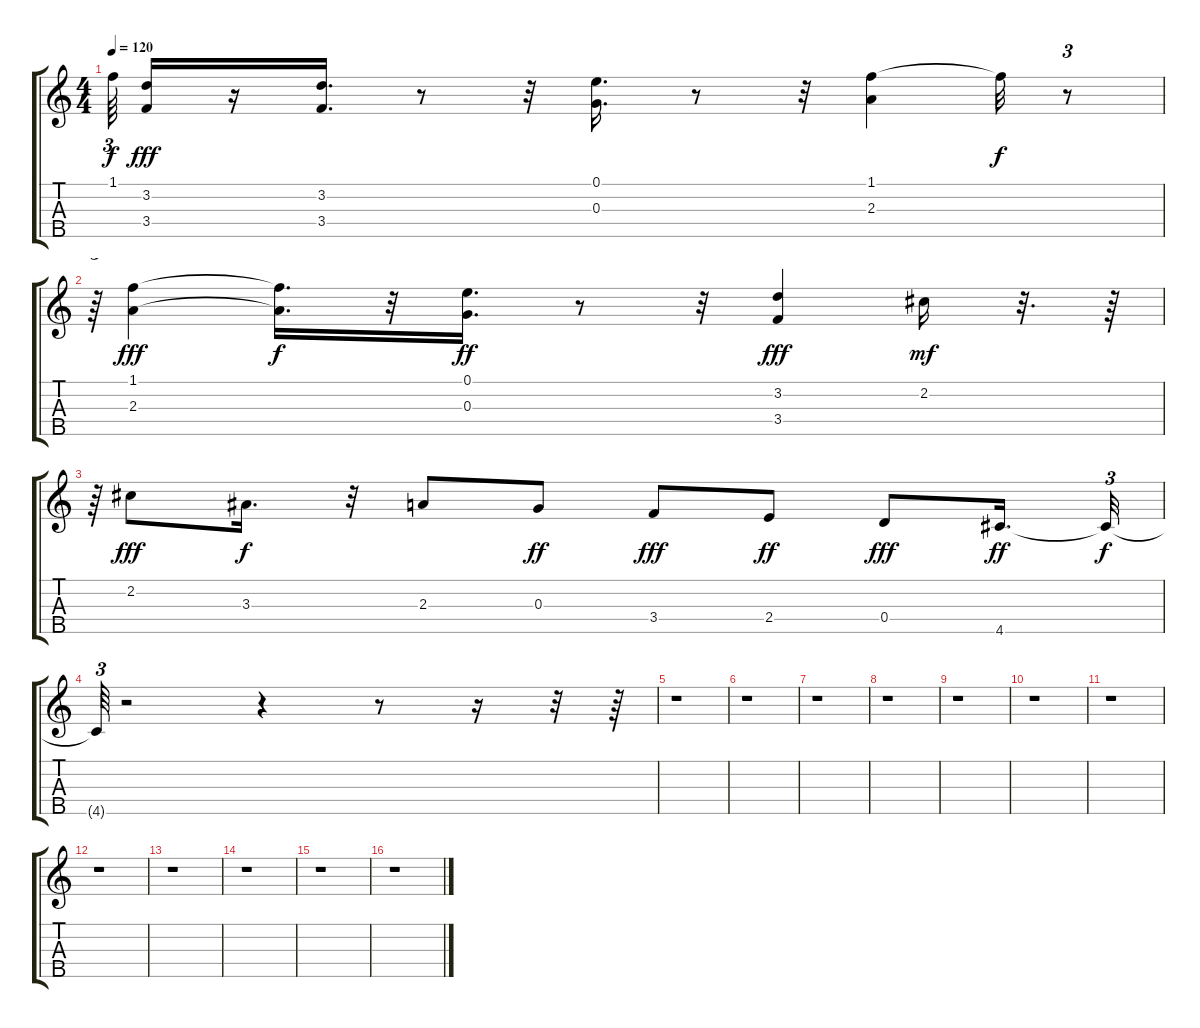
\track "" {instrument acousticguitarsteel}
\staff {score tabs}
\tuning (E4 B3 G3 D3 A2) {hide}
\ts (4 4)
\tempo 120
\clef g2
\ks c
1.1{t}.64{tu (3 2) dy f} (3.2 3.4).16{dy fff} r.16 (3.2 3.4).16{d} r.8 r.32 (0.1 0.3).16{d} r.8 r.32 (1.1 2.3).4 1.1{t}.32{dy f} r.8{tu (3 2)} |
r.64{tu (3 2)} (1.1 2.3).4{dy fff} (1.1{t} 2.3{t}).16{d dy f} r.32 (0.1 0.3).16{d dy ff} r.8 r.32 (3.2 3.4).4{dy fff} 2.2.16{dy mf} r.32{d} r.64 |
r.64{tu (3 2)} 2.2.8{dy fff} 3.3.16{d dy f} r.32 2.3.8 0.3.8{dy ff} 3.4.8{dy fff} 2.4.8{dy ff} 0.4.8{dy fff} 4.5.16{d dy ff} 4.5{t}.32{tu (3 2) dy f} |
4.5{t}.64{tu (3 2)} r.2 r.4 r.8 r.16 r.32 r.64 |
r.1 |
r.1 |
r.1 |
r.1 |
r.1 |
r.1 |
r.1 |
r.1 |
r.1 |
r.1 |
r.1 |
r.1
